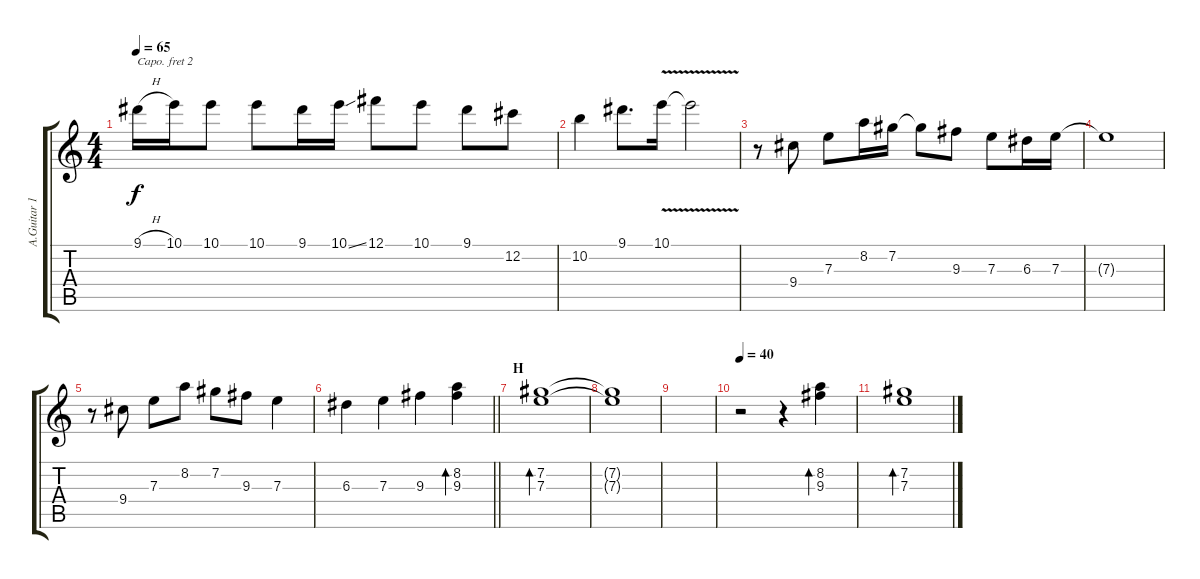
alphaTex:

\track ("A.Guitar 1" "A.Guitar 1") {instrument acousticguitarsteel}
\staff {score tabs}
\capo 2
\tuning (E4 B3 G3 D3 A2 E2) {hide}
\ts (4 4)
\tempo 65
\clef g2
\ks c
9.1{h}.16{dy f} 10.1.16 10.1.8 10.1.8 9.1.16 10.1{ss}.16 12.1.8 10.1.8 9.1.8 12.2.8 |
10.2.4 9.1.8{d} 10.1{v}.16 10.1{t}.2 |
r.8 9.4.8 7.3.8 8.2.16 7.2.16 7.2{t}.8 9.3.8 7.3.8 6.3.16 7.3.16 |
7.3{t}.1 |
r.8 9.4.8 7.3.8 8.2.8 7.2.8 9.3.8 7.3.4 |
\barLineRight lightlight
6.3.4 7.3.4 9.3.4 (8.2 9.3).4{bd 30} |
\section ("" "H")
(7.2 7.3).1{bd 30} |
(7.2{t} 7.3{t}).1 |
|
\tempo 40
r.2 r.4 (8.2 9.3).4{bd 30} |
(7.2 7.3).1{bd 30}
